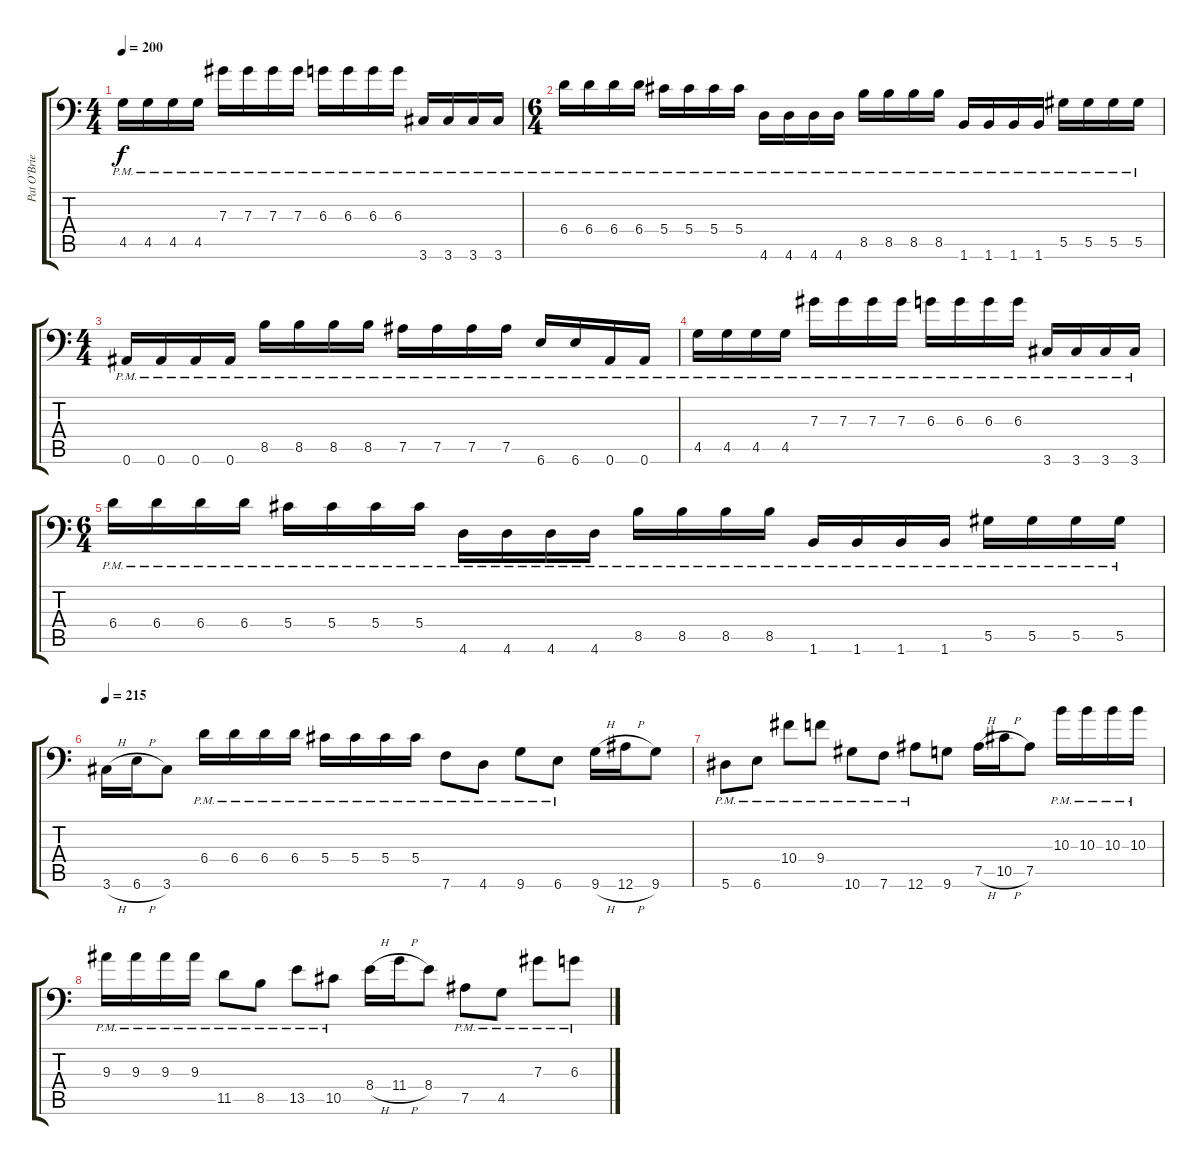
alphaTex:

\track ("Pat O'Brien" "Pat O'Brie") {instrument overdrivenguitar}
\staff {score tabs}
\tuning (Bb3 F3 Db3 Ab2 Eb2 Bb1) {hide}
\ts (4 4)
\tempo 200
\clef f4
\ks c
4.5{pm}.16{dy f} 4.5{pm}.16 4.5{pm}.16 4.5{pm}.16 7.3{pm}.16 7.3{pm}.16 7.3{pm}.16 7.3{pm}.16 6.3{pm}.16 6.3{pm}.16 6.3{pm}.16 6.3{pm}.16 3.6{pm}.16 3.6{pm}.16 3.6{pm}.16 3.6{pm}.16 |
\ts (6 4)
6.4{pm}.16 6.4{pm}.16 6.4{pm}.16 6.4{pm}.16 5.4{pm}.16 5.4{pm}.16 5.4{pm}.16 5.4{pm}.16 4.6{pm}.16 4.6{pm}.16 4.6{pm}.16 4.6{pm}.16 8.5{pm}.16 8.5{pm}.16 8.5{pm}.16 8.5{pm}.16 1.6{pm}.16 1.6{pm}.16 1.6{pm}.16 1.6{pm}.16 5.5{pm}.16 5.5{pm}.16 5.5{pm}.16 5.5{pm}.16 |
\ts (4 4)
0.6{pm}.16 0.6{pm}.16 0.6{pm}.16 0.6{pm}.16 8.5{pm}.16 8.5{pm}.16 8.5{pm}.16 8.5{pm}.16 7.5{pm}.16 7.5{pm}.16 7.5{pm}.16 7.5{pm}.16 6.6{pm}.16 6.6{pm}.16 0.6{pm}.16 0.6{pm}.16 |
4.5{pm}.16 4.5{pm}.16 4.5{pm}.16 4.5{pm}.16 7.3{pm}.16 7.3{pm}.16 7.3{pm}.16 7.3{pm}.16 6.3{pm}.16 6.3{pm}.16 6.3{pm}.16 6.3{pm}.16 3.6{pm}.16 3.6{pm}.16 3.6{pm}.16 3.6{pm}.16 |
\ts (6 4)
6.4{pm}.16 6.4{pm}.16 6.4{pm}.16 6.4{pm}.16 5.4{pm}.16 5.4{pm}.16 5.4{pm}.16 5.4{pm}.16 4.6{pm}.16 4.6{pm}.16 4.6{pm}.16 4.6{pm}.16 8.5{pm}.16 8.5{pm}.16 8.5{pm}.16 8.5{pm}.16 1.6{pm}.16 1.6{pm}.16 1.6{pm}.16 1.6{pm}.16 5.5{pm}.16 5.5{pm}.16 5.5{pm}.16 5.5{pm}.16 |
\tempo 215
3.6{h}.16 6.6{h}.16 3.6.8 6.4{pm}.16 6.4{pm}.16 6.4{pm}.16 6.4{pm}.16 5.4{pm}.16 5.4{pm}.16 5.4{pm}.16 5.4{pm}.16 7.6{pm}.8 4.6{pm}.8 9.6{pm}.8 6.6{pm}.8 9.6{h}.16 12.6{h}.16 9.6.8 |
5.6{pm}.8 6.6{pm}.8 10.4{pm}.8 9.4{pm}.8 10.6{pm}.8 7.6{pm}.8 12.6{pm}.8 9.6.8 7.5{h}.16 10.5{h}.16 7.5.8 10.3{pm}.16 10.3{pm}.16 10.3{pm}.16 10.3{pm}.16 |
9.3{pm}.16 9.3{pm}.16 9.3{pm}.16 9.3{pm}.16 11.5{pm}.8 8.5{pm}.8 13.5{pm}.8 10.5{pm}.8 8.4{h}.16 11.4{h}.16 8.4.8 7.5{pm}.8 4.5{pm}.8 7.3{pm}.8 6.3{pm}.8
